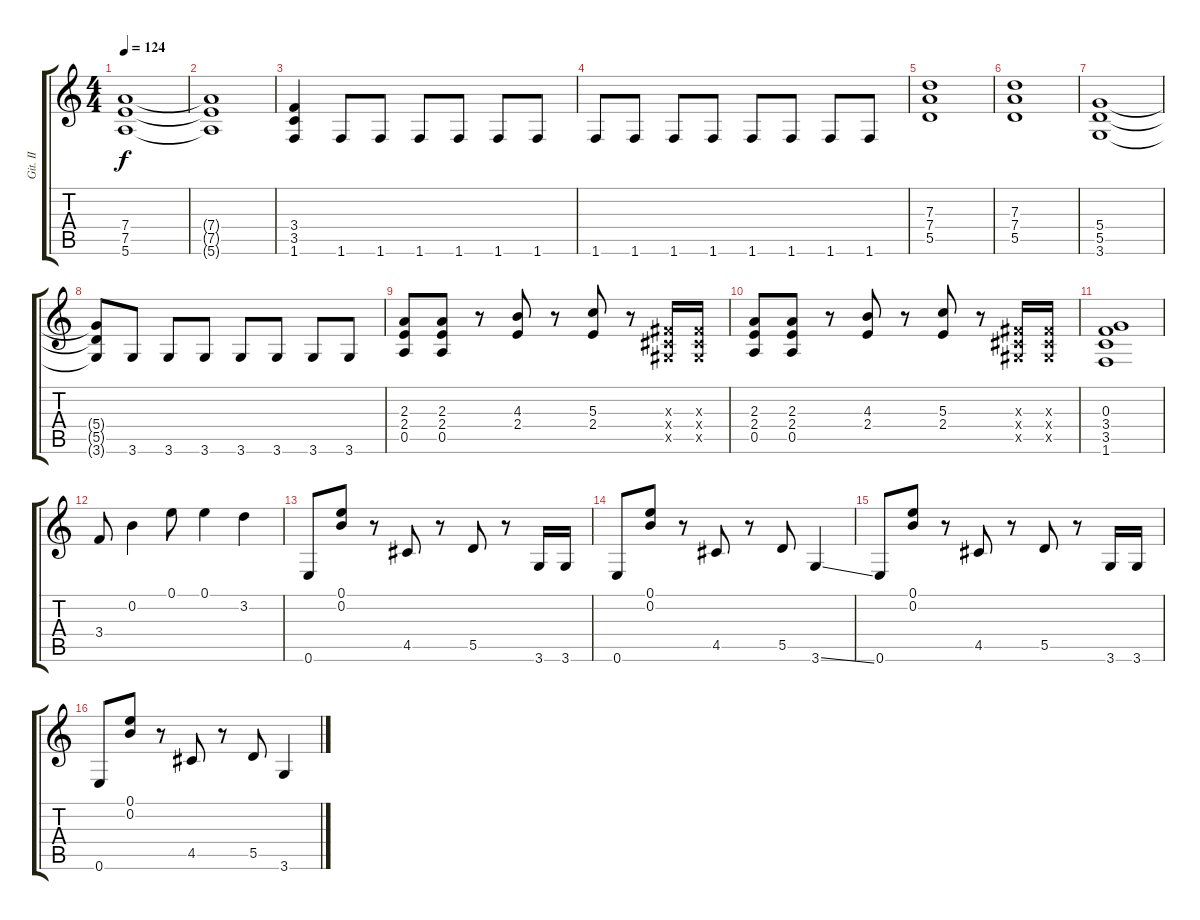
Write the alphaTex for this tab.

\track ("Git. II" "Git. II") {instrument overdrivenguitar}
\staff {score tabs}
\tuning (E4 B3 G3 D3 A2 E2) {hide}
\ts (4 4)
\tempo 124
\clef g2
\ks c
(7.4 7.5 5.6).1{dy f} |
(7.4{t} 7.5{t} 5.6{t}).1 |
(3.4 3.5 1.6).4 1.6.8 1.6.8 1.6.8 1.6.8 1.6.8 1.6.8 |
1.6.8 1.6.8 1.6.8 1.6.8 1.6.8 1.6.8 1.6.8 1.6.8 |
(7.3 7.4 5.5).1 |
(7.3 7.4 5.5).1 |
(5.4 5.5 3.6).1 |
(5.4{t} 5.5{t} 3.6{t}).8 3.6.8 3.6.8 3.6.8 3.6.8 3.6.8 3.6.8 3.6.8 |
(2.3 2.4 0.5).8 (2.3 2.4 0.5).8 r.8 (4.3 2.4).8 r.8 (5.3 2.4).8 r.8 (-1.3{x} -1.4{x} -1.5{x}).16 (-1.3{x} -1.4{x} -1.5{x}).16 |
(2.3 2.4 0.5).8 (2.3 2.4 0.5).8 r.8 (4.3 2.4).8 r.8 (5.3 2.4).8 r.8 (-1.3{x} -1.4{x} -1.5{x}).16 (-1.3{x} -1.4{x} -1.5{x}).16 |
(0.3 3.4 3.5 1.6).1 |
3.4.8 0.2.4 0.1.8 0.1.4 3.2.4 |
0.6.8 (0.1 0.2).8 r.8 4.5.8 r.8 5.5.8 r.8 3.6.16 3.6.16 |
0.6.8 (0.1 0.2).8 r.8 4.5.8 r.8 5.5.8 3.6{ss}.4 |
0.6.8 (0.1 0.2).8 r.8 4.5.8 r.8 5.5.8 r.8 3.6.16 3.6.16 |
0.6.8 (0.1 0.2).8 r.8 4.5.8 r.8 5.5.8 3.6{ss}.4
